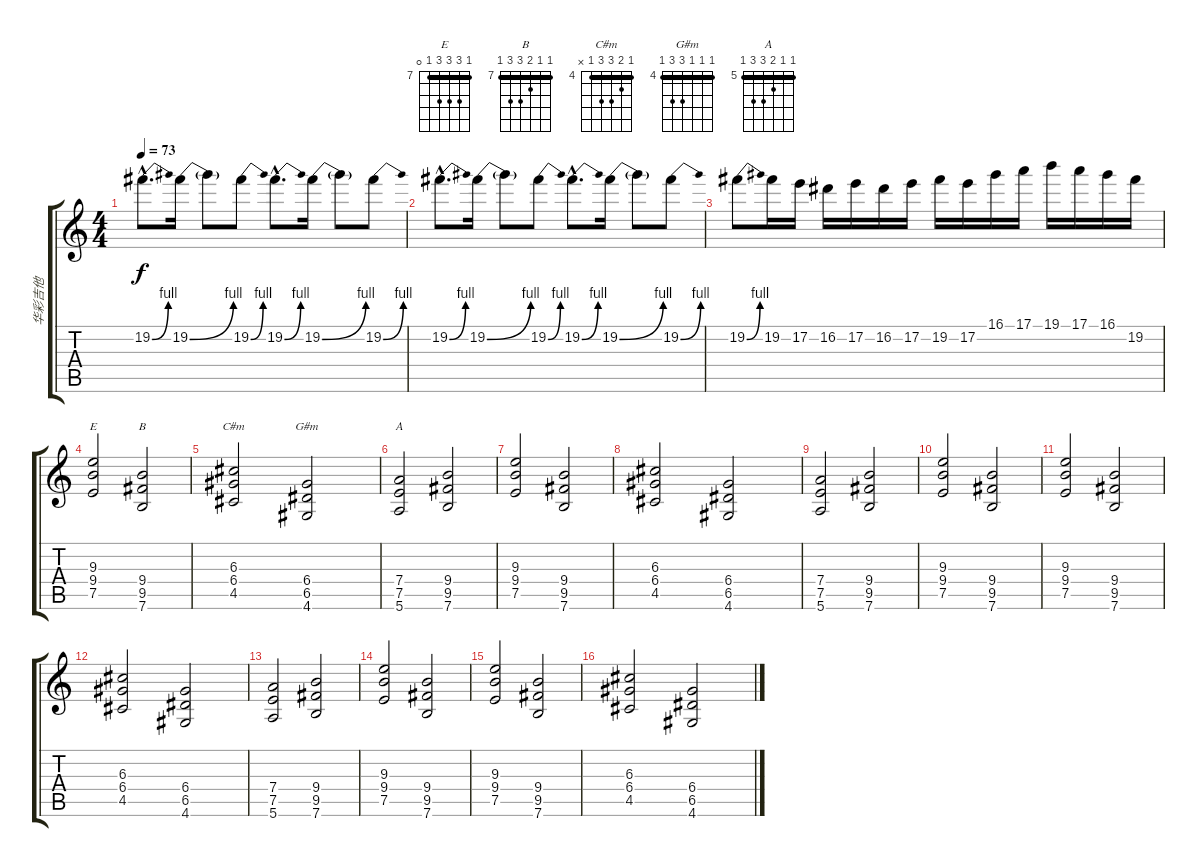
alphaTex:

\track ("华彩吉他" "华彩吉他") {instrument overdrivenguitar}
\staff {score tabs}
\tuning (E4 B3 G3 D3 A2 E2) {hide}
\chord ("E" 7 9 9 9 7 0) {firstfret 7 barre 7}
\chord ("B" 7 7 8 9 9 7) {firstfret 7 barre 7}
\chord ("C#m" 4 5 6 6 4 x) {firstfret 4 barre 4}
\chord ("G#m" 4 4 4 6 6 4) {firstfret 4 barre 4}
\chord ("A" 5 5 6 7 7 5) {firstfret 5 barre 5}
\ts (4 4)
\tempo 73
\clef g2
\ks c
19.2{be (bend 0 0 60 4) hac}.8{d dy f} 19.2{be (bend 0 0 60 4)}.16 19.2{t}.8 19.2{be (bend 0 0 60 4)}.8 19.2{be (bend 0 0 60 4) hac}.8{d} 19.2{be (bend 0 0 60 4)}.16 19.2{t}.8 19.2{be (bend 0 0 60 4)}.8 |
19.2{be (bend 0 0 60 4) hac}.8{d} 19.2{be (bend 0 0 60 4)}.16 19.2{t}.8 19.2{be (bend 0 0 60 4)}.8 19.2{be (bend 0 0 60 4) hac}.8{d} 19.2{be (bend 0 0 60 4)}.16 19.2{t}.8 19.2{be (bend 0 0 60 4)}.8 |
19.2{be (bend 0 0 60 4)}.8 19.2.16 17.2.16 16.2.16 17.2.16 16.2.16 17.2.16 19.2.16 17.2.16 16.1.16 17.1.16 19.1.16 17.1.16 16.1.16 19.2.16 |
(9.3 9.4 7.5).2{ch "E"} (9.4 9.5 7.6).2{ch "B"} |
(6.3 6.4 4.5).2{ch "C#m"} (6.4 6.5 4.6).2{ch "G#m"} |
(7.4 7.5 5.6).2{ch "A"} (9.4 9.5 7.6).2 |
(9.3 9.4 7.5).2 (9.4 9.5 7.6).2 |
(6.3 6.4 4.5).2 (6.4 6.5 4.6).2 |
(7.4 7.5 5.6).2 (9.4 9.5 7.6).2 |
(9.3 9.4 7.5).2 (9.4 9.5 7.6).2 |
(9.3 9.4 7.5).2 (9.4 9.5 7.6).2 |
(6.3 6.4 4.5).2 (6.4 6.5 4.6).2 |
(7.4 7.5 5.6).2 (9.4 9.5 7.6).2 |
(9.3 9.4 7.5).2 (9.4 9.5 7.6).2 |
(9.3 9.4 7.5).2 (9.4 9.5 7.6).2 |
(6.3 6.4 4.5).2 (6.4 6.5 4.6).2
